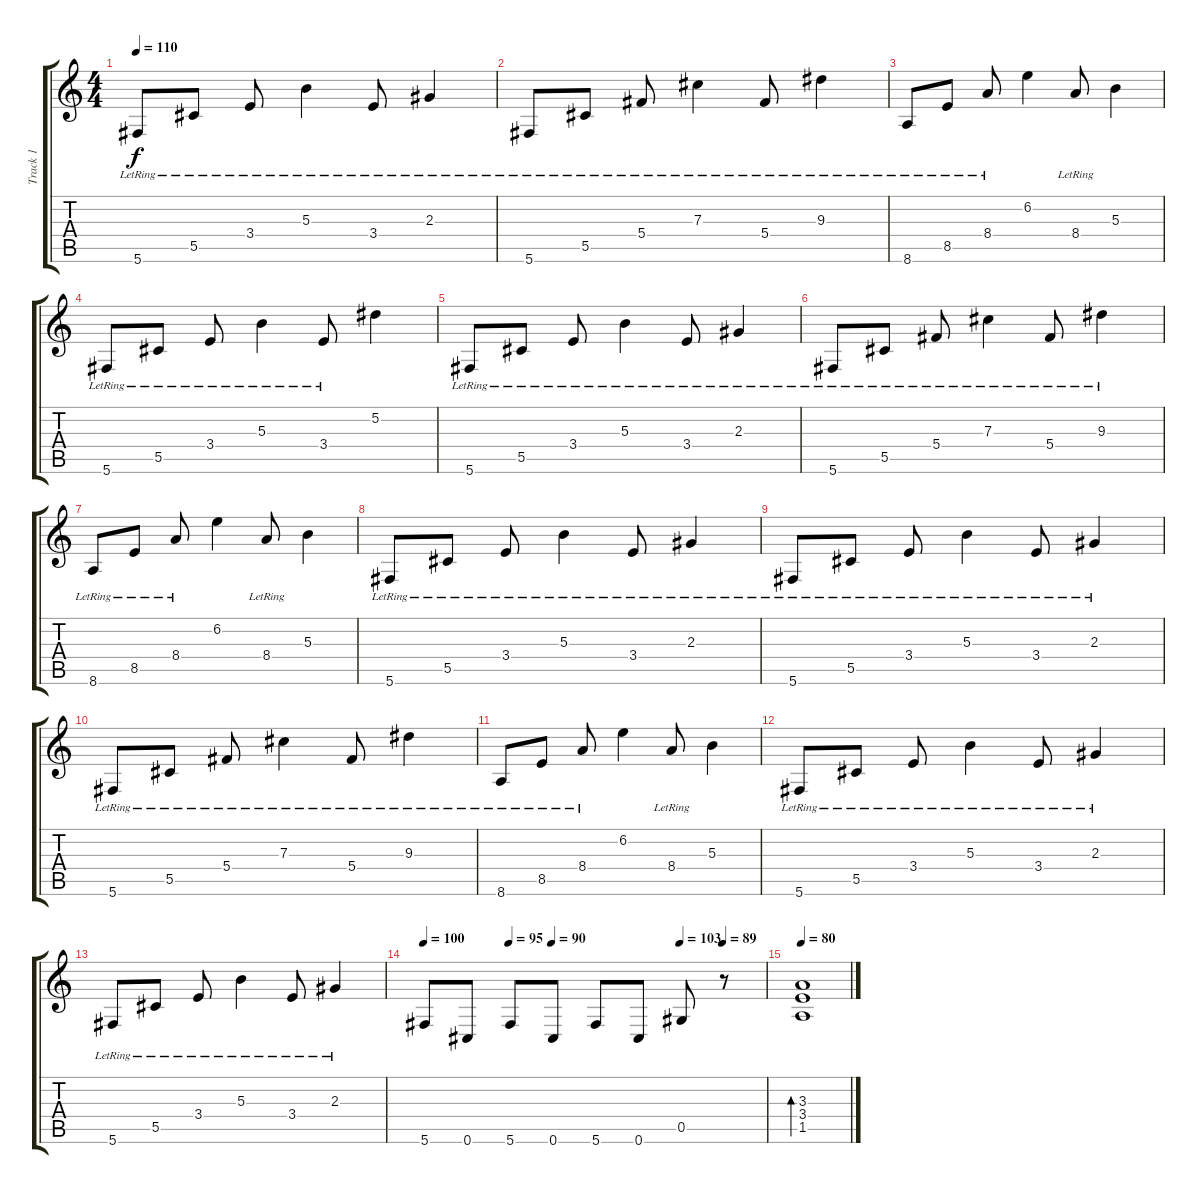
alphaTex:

\track ("Track 1" "Track 1") {instrument acousticguitarsteel}
\staff {score tabs}
\tuning (Eb4 Bb3 Gb3 Db3 Ab2 Db2) {hide}
\ts (4 4)
\tempo 110
\clef g2
\ks c
5.6{lr}.8{dy f} 5.5{lr}.8 3.4{lr}.8 5.3{lr}.4 3.4{lr}.8 2.3{lr}.4 |
5.6{lr}.8 5.5{lr}.8 5.4{lr}.8 7.3{lr}.4 5.4{lr}.8 9.3{lr}.4 |
8.6{lr}.8 8.5{lr}.8 8.4{lr}.8 6.2.4 8.4{lr}.8 5.3.4 |
5.6{lr}.8 5.5{lr}.8 3.4{lr}.8 5.3{lr}.4 3.4{lr}.8 5.2.4 |
5.6{lr}.8 5.5{lr}.8 3.4{lr}.8 5.3{lr}.4 3.4{lr}.8 2.3{lr}.4 |
5.6{lr}.8{volume 14} 5.5{lr}.8 5.4{lr}.8 7.3{lr}.4 5.4{lr}.8 9.3{lr}.4 |
8.6{lr}.8 8.5{lr}.8 8.4{lr}.8 6.2.4 8.4{lr}.8 5.3.4 |
5.6{lr}.8 5.5{lr}.8 3.4{lr}.8 5.3{lr}.4 3.4{lr}.8 2.3{lr}.4 |
5.6{lr}.8 5.5{lr}.8 3.4{lr}.8 5.3{lr}.4 3.4{lr}.8 2.3{lr}.4 |
5.6{lr}.8 5.5{lr}.8 5.4{lr}.8 7.3{lr}.4 5.4{lr}.8 9.3{lr}.4 |
8.6{lr}.8 8.5{lr}.8 8.4{lr}.8 6.2.4 8.4{lr}.8 5.3.4 |
5.6{lr}.8 5.5{lr}.8 3.4{lr}.8 5.3{lr}.4 3.4{lr}.8 2.3{lr}.4 |
5.6{lr}.8 5.5{lr}.8 3.4{lr}.8 5.3{lr}.4 3.4{lr}.8 2.3{lr}.4 |
\tempo 100
\tempo (95 0.25)
\tempo (90 0.375)
\tempo (103 0.75)
\tempo (89 0.875)
5.6.8 0.6.8 5.6.8 0.6.8 5.6.8 0.6.8 0.5.8 r.8 |
\tempo 80
(3.3 3.4 1.5).1{bd 60}
